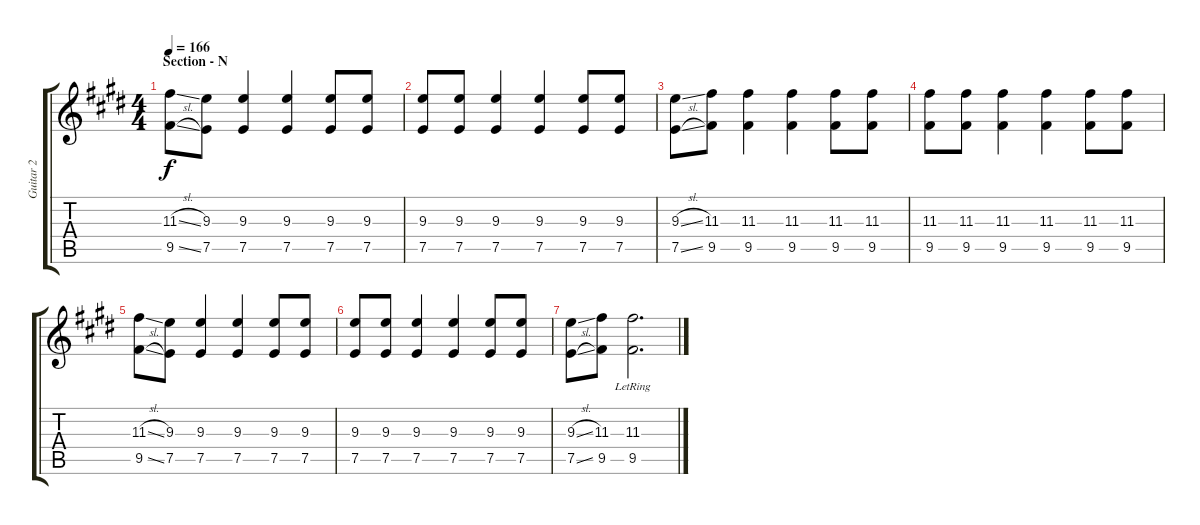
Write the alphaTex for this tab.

\track ("Guitar 2" "Guitar 2") {instrument distortionguitar}
\staff {score tabs}
\tuning (E4 B3 G3 D3 A2 E2) {hide}
\ts (4 4)
\section ("" "Section - N")
\tempo 166
\clef g2
\ks e
(11.3{sl} 9.5{sl}).8{dy f} (9.3 7.5).8 (9.3 7.5).4 (9.3 7.5).4 (9.3 7.5).8 (9.3 7.5).8 |
(9.3 7.5).8 (9.3 7.5).8 (9.3 7.5).4 (9.3 7.5).4 (9.3 7.5).8 (9.3 7.5).8 |
(9.3{sl} 7.5{sl}).8 (11.3 9.5).8 (11.3 9.5).4 (11.3 9.5).4 (11.3 9.5).8 (11.3 9.5).8 |
(11.3 9.5).8 (11.3 9.5).8 (11.3 9.5).4 (11.3 9.5).4 (11.3 9.5).8 (11.3 9.5).8 |
(11.3{sl} 9.5{sl}).8 (9.3 7.5).8 (9.3 7.5).4 (9.3 7.5).4 (9.3 7.5).8 (9.3 7.5).8 |
(9.3 7.5).8 (9.3 7.5).8 (9.3 7.5).4 (9.3 7.5).4 (9.3 7.5).8 (9.3 7.5).8 |
(9.3{sl} 7.5{sl}).8 (11.3 9.5).8 (11.3 9.5{lr}).2{d}
